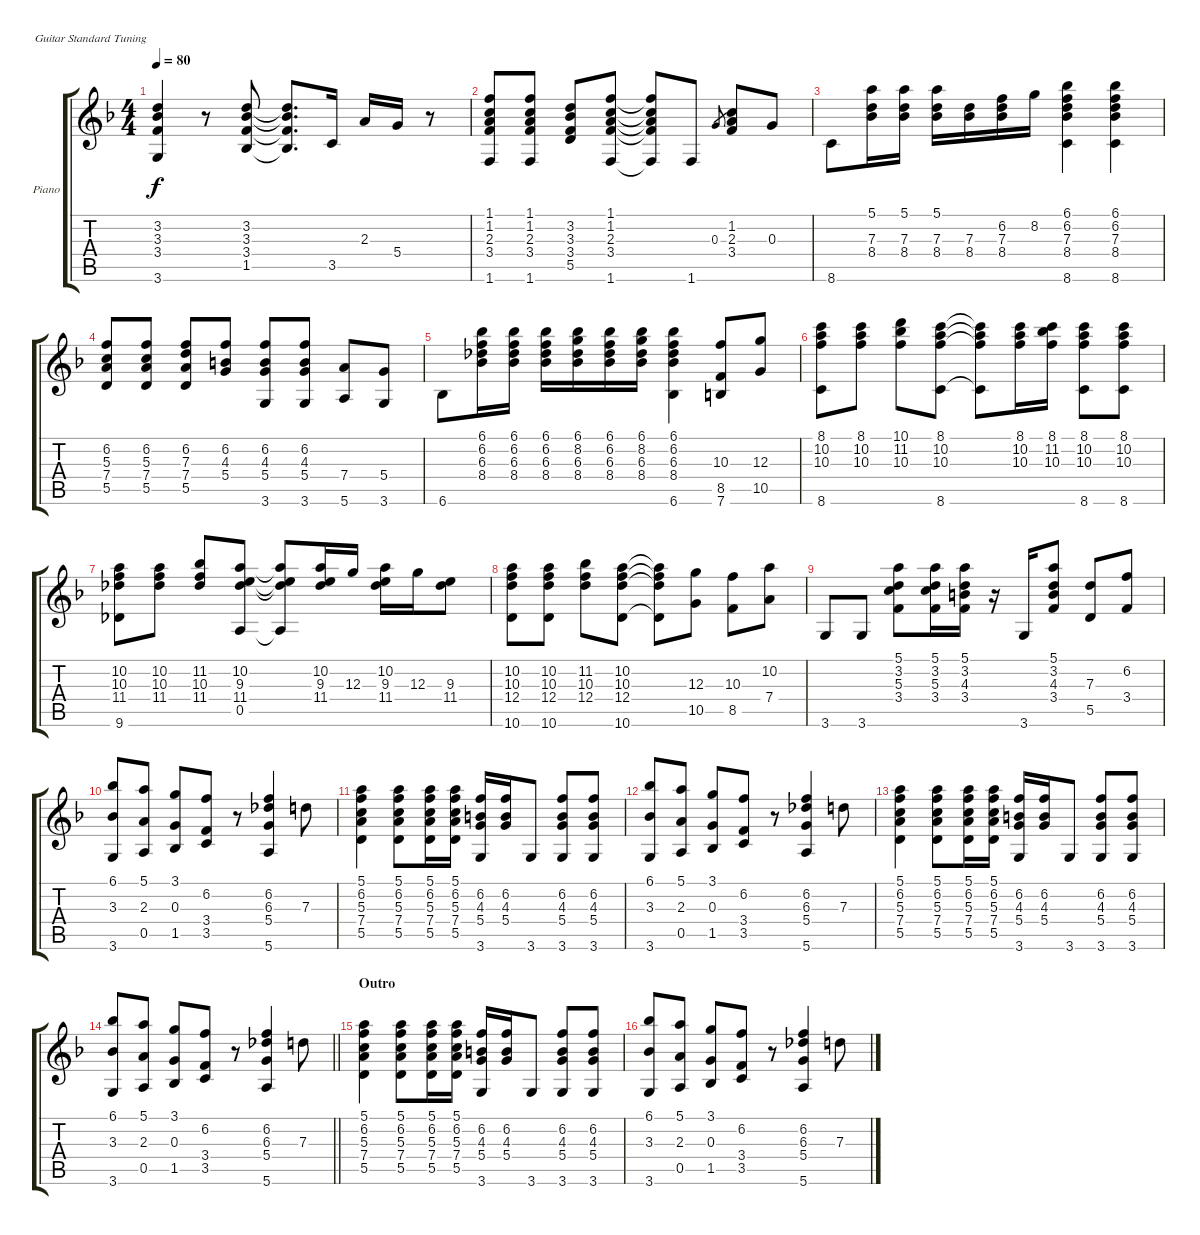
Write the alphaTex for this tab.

\bracketExtendMode groupsimilarinstruments
\firstSystemTrackNameOrientation horizontal
\otherSystemsTrackNameOrientation horizontal
\track ("Piano (George Duke)" "Piano") {multiBarRest instrument brightacousticpiano}
\staff {score tabs}
\tuning (E4 B3 G3 D3 A2 E2)
\displaytranspose 12
\ts (4 4)
\tempo 80
\clef g2
\ks f
(3.2 3.3 3.4 3.6).4{dy f} r.8 (3.2 3.3 3.4 1.5).8 (3.2{t} 3.3{t} 3.4{t} 1.5{t}).8{d} 3.5.16 2.3.16 5.4.16 r.8 |
(1.1 1.2 2.3 3.4 1.6).8 (1.1 1.2 2.3 3.4 1.6).8 (3.2 3.3 3.4 5.5).8 (1.1 1.2 2.3 3.4 1.6).8 (1.1{t} 1.2{t} 2.3{t} 3.4{t} 1.6{t}).8 1.6.8 0.3.8{gr} (1.2 2.3 3.4).8 0.3.8 |
8.6.8 (5.1 7.3 8.4).16 (5.1 7.3 8.4).16 (5.1 7.3 8.4).16 (7.3 8.4).16 (6.2 7.3 8.4).16 8.2.16 (6.1 6.2 7.3 8.4 8.6).4 (6.1 6.2 7.3 8.4 8.6).4 |
(6.2 5.3 7.4 5.5).8 (6.2 5.3 7.4 5.5).8 (6.2 7.3 7.4 5.5).8 (6.2 4.3 5.4).8 (6.2 4.3 5.4 3.6).8 (6.2 4.3 5.4 3.6).8 (7.4 5.6).8 (5.4 3.6).8 |
6.6.8 (6.1 6.2 6.3 8.4).16 (6.1 6.2 6.3 8.4).16 (6.1 6.2 6.3 8.4).16 (6.1 8.2 6.3 8.4).16 (6.1 6.2 6.3 8.4).16 (6.1 8.2 6.3 8.4).16 (6.1 6.2 6.3 8.4 6.6).4 (10.3 8.5 7.6).8 (12.3 10.5).8 |
(8.1 10.2 10.3 8.6).8 (8.1 10.2 10.3).8 (10.1 11.2 10.3).8 (8.1 10.2 10.3 8.6).8 (8.1{t} 10.2{t} 10.3{t} 8.6{t}).8 (8.1 10.2 10.3).16 (8.1 11.2 10.3).16 (8.1 10.2 10.3 8.6).8 (8.1 10.2 10.3 8.6).8 |
(10.2 10.3 11.4 9.6).8 (10.2 10.3 11.4).8 (11.2 10.3 11.4).8 (10.2 9.3 11.4 0.5).8 (10.2{t} 9.3{t} 11.4{t} 0.5{t}).8 (10.2 9.3 11.4).16 12.3.16 (10.2 9.3 11.4).16 12.3.16 (9.3 11.4).8 |
(10.2 10.3 12.4 10.6).8 (10.2 10.3 12.4 10.6).8 (11.2 10.3 12.4).8 (10.2 10.3 12.4 10.6).8 (10.2{t} 10.3{t} 12.4{t} 10.6{t}).8 (12.3 10.5).8 (10.3 8.5).8 (10.2 7.4).8 |
3.6.8 3.6.8 (5.1 3.2 5.3 3.4).8 (5.1 3.2 5.3 3.4).16 (5.1 3.2 4.3 3.4).16 r.16 3.6.16 (5.1 3.2 4.3 3.4).8 (7.3 5.5).8 (6.2 3.4).8 |
(6.1 3.3 3.6).8 (5.1 2.3 0.5).8 (3.1 0.3 1.5).8 (6.2 3.4 3.5).8 r.8 (6.2 6.3 5.4 5.6).4 7.3.8 |
(5.1 6.2 5.3 7.4 5.5).4 (5.1 6.2 5.3 7.4 5.5).8 (5.1 6.2 5.3 7.4 5.5).16 (5.1 6.2 5.3 7.4 5.5).16 (6.2 4.3 5.4 3.6).16 (6.2 4.3 5.4).16 3.6.8 (6.2 4.3 5.4 3.6).8 (6.2 4.3 5.4 3.6).8 |
(6.1 3.3 3.6).8 (5.1 2.3 0.5).8 (3.1 0.3 1.5).8 (6.2 3.4 3.5).8 r.8 (6.2 6.3 5.4 5.6).4 7.3.8 |
(5.1 6.2 5.3 7.4 5.5).4 (5.1 6.2 5.3 7.4 5.5).8 (5.1 6.2 5.3 7.4 5.5).16 (5.1 6.2 5.3 7.4 5.5).16 (6.2 4.3 5.4 3.6).16 (6.2 4.3 5.4).16 3.6.8 (6.2 4.3 5.4 3.6).8 (6.2 4.3 5.4 3.6).8 |
\barLineRight lightlight
(6.1 3.3 3.6).8 (5.1 2.3 0.5).8 (3.1 0.3 1.5).8 (6.2 3.4 3.5).8 r.8 (6.2 6.3 5.4 5.6).4 7.3.8 |
\section ("" "Outro")
(5.1 6.2 5.3 7.4 5.5).4 (5.1 6.2 5.3 7.4 5.5).8 (5.1 6.2 5.3 7.4 5.5).16 (5.1 6.2 5.3 7.4 5.5).16 (6.2 4.3 5.4 3.6).16 (6.2 4.3 5.4).16 3.6.8 (6.2 4.3 5.4 3.6).8 (6.2 4.3 5.4 3.6).8 |
(6.1 3.3 3.6).8 (5.1 2.3 0.5).8 (3.1 0.3 1.5).8 (6.2 3.4 3.5).8 r.8 (6.2 6.3 5.4 5.6).4 7.3.8
